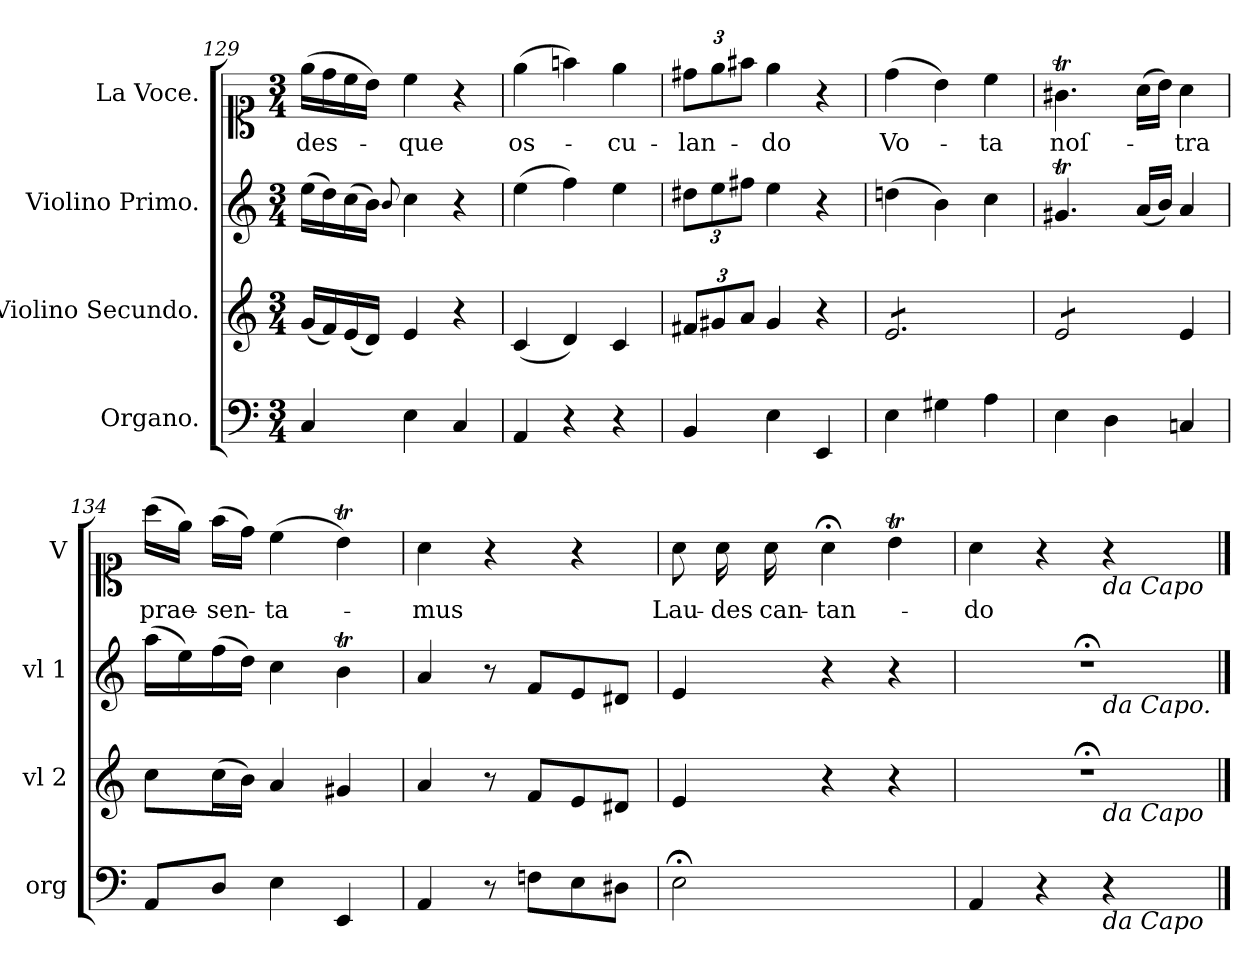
**kern	**kern	**dynam	**kern	**dynam	**kern	**text
*part4	*part3	*part3	*part2	*part2	*part1	*part1
*staff4	*staff3	*staff3	*staff2	*staff2	*staff1	*staff1
*I"Organo.	*I"Violino Secundo.	*	*I"Violino Primo.	*	*I"La Voce.	*
*I'org	*I'vl 2	*	*I'vl 1	*	*I'V	*
*clefF4	*clefG2	*	*clefG2	*	*clefC1	*
*k[]	*k[]	*	*k[]	*	*k[]	*
*M3/4	*M3/4	*	*M3/4	*	*M3/4	*
=129	=129	=129	=129	=129	=129	=129
4C/	(16g/LL	.	(16ee\LL	.	(16ee\LL	-des-
.	16f/)	.	16dd\)	.	16dd\	.
.	(16e/	.	(16cc\	.	16cc\	.
.	16d/JJ)	.	16b\JJ)	.	16b\JJ)	.
.	.	.	8qqb/	.	.	.
4E\	4e/	.	4cc\	.	4cc\	-que
4C/	4r	.	4r	.	4r	.
=130	=130	=130	=130	=130	=130	=130
4AA/	(4c/	.	(4ee\	.	(4ee\	os-
4r	4d/)	.	4ff\)	.	4ffn\)	.
4r	4c/	.	4ee\	.	4ee\	-cu-
=131	=131	=131	=131	=131	=131	=131
*	*	*	*Xbrackettup	*	*Xbrackettup	*
4BB/	12f#X/L	.	12dd#X\L	.	12dd#X\L	-lan-
.	12g#X/	.	12ee\	.	12ee\	.
.	12a/J	.	12ff#X\J	.	12ff#X\J	.
4E\	4g#/	.	4ee\	.	4ee\	-do
4EE/	4r	.	4r	.	4r	.
=132	=132	=132	=132	=132	=132	=132
*	*tremolo	*	*	*	*	*
4E\	8e/L	.	(4ddn\	.	(4dd\	Vo-
.	8e/	.	.	.	.	.
4G#X\	8e/	.	4b\)	.	4b\)	.
.	8e/	.	.	.	.	.
4A\	8e/	.	4cc\	.	4cc\	-ta
.	8e/J	.	.	.	.	.
=133	=133	=133	=133	=133	=133	=133
4E\	8e/L	.	4.g#Xt/	.	4.g#Xt\	noſ-
.	8e/	.	.	.	.	.
4D\	8e/	.	.	.	.	.
.	8e/J	.	(16a/LL	.	(16a\LL	.
*	*Xtremolo	*	*	*	*	*
.	.	.	16b/JJ)	.	16b\JJ)	.
4Cn/	4e/	.	4a/	.	4a\	-tra
=134	=134	=134	=134	=134	=134	=134
8AA/L	8cc\L	.	(16aa\LL	.	(16aa\LL	prae-
.	.	.	16ee\)	.	16ee\JJ)	.
8D/J	(16cc\L	.	(16ff\	.	(16ff\LL	-sen-
.	16b\JJ)	.	16dd\JJ)	.	16dd\JJ)	.
4E\	4a/	.	4cc\	.	(4cc\	-ta-
4EE/	4g#X/	.	4bt\	.	4bt\)	.
=135	=135	=135	=135	=135	=135	=135
4AA/	4a/	.	4a/	.	4a\	-mus
8r	8r	.	8r	.	4r	.
!	!	!LO:DY:a	!	!LO:DY:a	!	!
8Fn\L	8f/L	f&colon;	8f/L	for.	.	.
8E\	8e/	.	8e/	.	4r	.
8D#X\J	8d#X/J	.	8d#X/J	.	.	.
=136	=136	=136	=136	=136	=136	=136
!LO:N:vis=2	!	!	!	!	!	!
2.E;<;\	4e/	.	4e/	.	8a\	Lau-
.	.	.	.	.	16a\	des
.	.	.	.	.	16a\	can-
.	4r	.	4r	.	4a;<\	-tan-
.	4r	.	4r	.	4bt\	.
=137	=137	=137	=137	=137	=137	=137
*	*^	*	*^	*	*	*
4AA/	2.r;<	2ryy	.	2.r;<;	2ryy	.	4a\	-do
4r	.	.	.	.	.	.	4r	.
!	!	!	!	!	!	!	!LO:TX:b:i:t=da Capo	!
!	!	!	!	!	!LO:TX:b:i:t=da Capo.	!	!	!
!	!	!LO:TX:b:i:t=da Capo	!	!	!	!	!	!
!LO:TX:b:i:t=da Capo	!	!	!	!	!	!	!	!
4r	.	4ryy	.	.	4ryy	.	4r	.
*	*v	*v	*	*	*	*	*	*
*	*	*	*v	*v	*	*	*
==	==	==	==	==	==	==
*-	*-	*-	*-	*-	*-	*-
